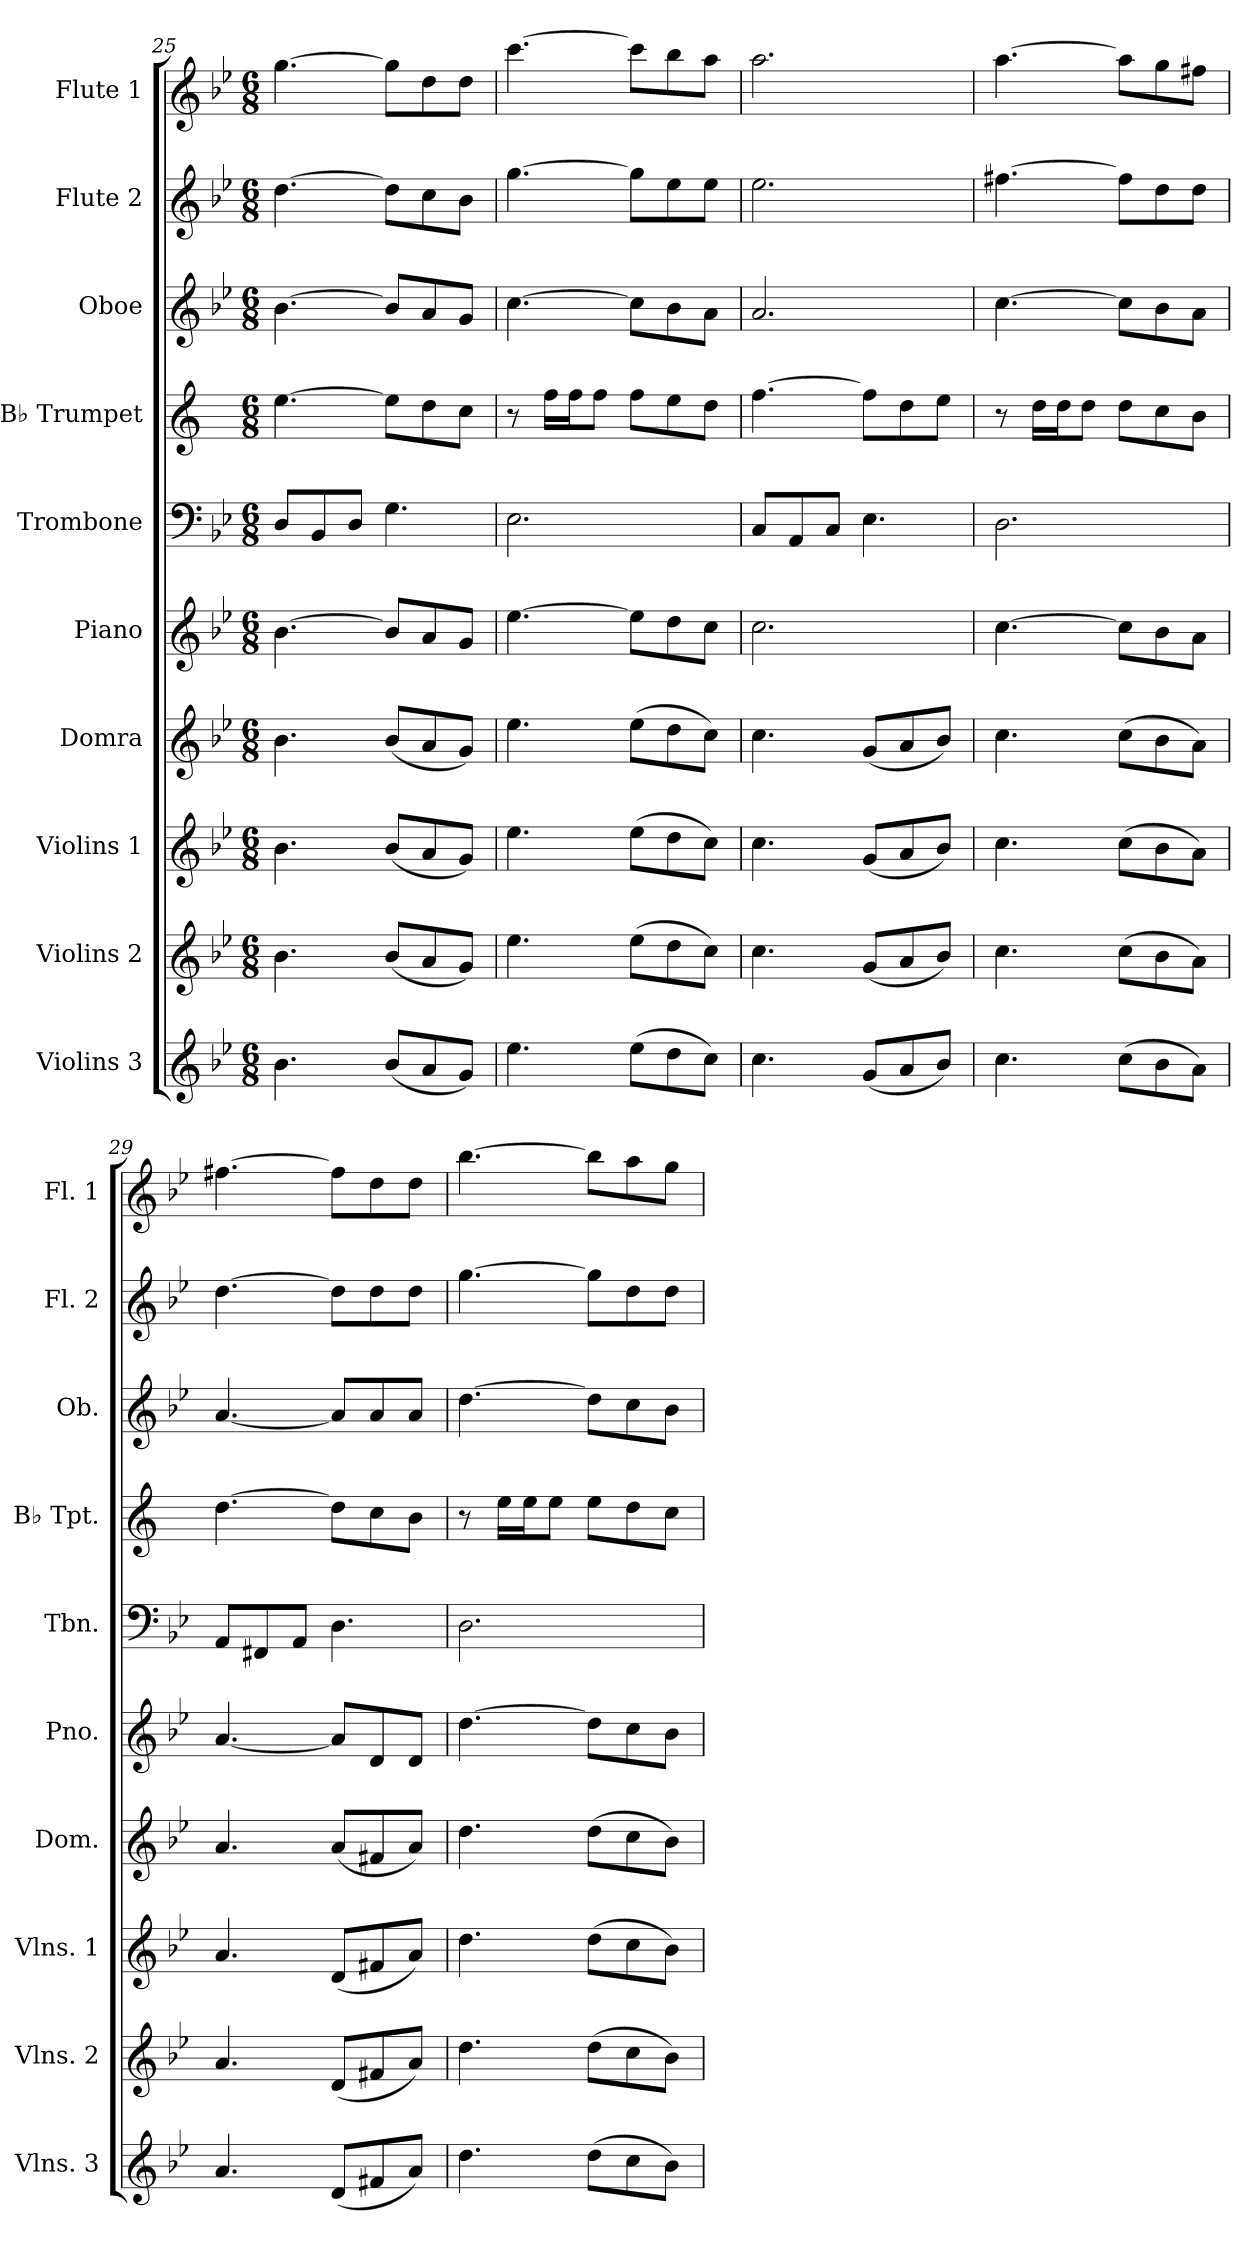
**kern	**kern	**kern	**kern	**kern	**kern	**kern	**kern	**kern	**kern
*part10	*part9	*part8	*part7	*part6	*part5	*part4	*part3	*part2	*part1
*staff10	*staff9	*staff8	*staff7	*staff6	*staff5	*staff4	*staff3	*staff2	*staff1
*I"Violins 3	*I"Violins 2	*I"Violins 1	*I"Domra	*I"Piano	*I"Trombone	*I"B♭ Trumpet	*I"Oboe	*I"Flute 2	*I"Flute 1
*I'Vlns. 3	*I'Vlns. 2	*I'Vlns. 1	*I'Dom.	*I'Pno.	*I'Tbn.	*I'B♭ Tpt.	*I'Ob.	*I'Fl. 2	*I'Fl. 1
*clefG2	*clefG2	*clefG2	*clefG2	*clefG2	*clefF4	*clefG2	*clefG2	*clefG2	*clefG2
*	*	*	*	*	*	*ITrd1c2	*	*	*
*k[b-e-]	*k[b-e-]	*k[b-e-]	*k[b-e-]	*k[b-e-]	*k[b-e-]	*k[b-e-]	*k[b-e-]	*k[b-e-]	*k[b-e-]
*M6/8	*M6/8	*M6/8	*M6/8	*M6/8	*M6/8	*M6/8	*M6/8	*M6/8	*M6/8
=25	=25	=25	=25	=25	=25	=25	=25	=25	=25
4.b-\	4.b-\	4.b-\	4.b-\	[4.b-\	8D/L	[4.dd\	[4.b-\	[4.dd\	[4.gg\
.	.	.	.	.	8BB-/	.	.	.	.
.	.	.	.	.	8D/J	.	.	.	.
(<8b-/L	(<8b-/L	(<8b-/L	(<8b-/L	8b-/L]	4.G\	8dd\L]	8b-/L]	8dd\L]	8gg\L]
8a/	8a/	8a/	8a/	8a/	.	8cc\	8a/	8cc\	8dd\
8g/J)	8g/J)	8g/J)	8g/J)	8g/J	.	8b-\J	8g/J	8b-\J	8dd\J
=26	=26	=26	=26	=26	=26	=26	=26	=26	=26
4.ee-\	4.ee-\	4.ee-\	4.ee-\	[4.ee-\	2.E-\	8r	[4.cc\	[4.gg\	[4.ccc\
.	.	.	.	.	.	16ee-\LL	.	.	.
.	.	.	.	.	.	16ee-\J	.	.	.
.	.	.	.	.	.	8ee-\J	.	.	.
(>8ee-\L	(>8ee-\L	(>8ee-\L	(>8ee-\L	8ee-\L]	.	8ee-\L	8cc\L]	8gg\L]	8ccc\L]
8dd\	8dd\	8dd\	8dd\	8dd\	.	8dd\	8b-\	8ee-\	8bb-\
8cc\J)	8cc\J)	8cc\J)	8cc\J)	8cc\J	.	8cc\J	8a\J	8ee-\J	8aa\J
=27	=27	=27	=27	=27	=27	=27	=27	=27	=27
4.cc\	4.cc\	4.cc\	4.cc\	2.cc\	8C/L	[4.ee-\	2.a/	2.ee-\	2.aa\
.	.	.	.	.	8AA/	.	.	.	.
.	.	.	.	.	8C/J	.	.	.	.
(<8g/L	(<8g/L	(<8g/L	(<8g/L	.	4.E-\	8ee-\L]	.	.	.
8a/	8a/	8a/	8a/	.	.	8cc\	.	.	.
8b-/J)	8b-/J)	8b-/J)	8b-/J)	.	.	8dd\J	.	.	.
=28	=28	=28	=28	=28	=28	=28	=28	=28	=28
4.cc\	4.cc\	4.cc\	4.cc\	[4.cc\	2.D\	8r	[4.cc\	[4.ff#X\	[4.aa\
.	.	.	.	.	.	16cc\LL	.	.	.
.	.	.	.	.	.	16cc\J	.	.	.
.	.	.	.	.	.	8cc\J	.	.	.
(>8cc\L	(>8cc\L	(>8cc\L	(>8cc\L	8cc\L]	.	8cc\L	8cc\L]	8ff#\L]	8aa\L]
8b-\	8b-\	8b-\	8b-\	8b-\	.	8b-\	8b-\	8dd\	8gg\
8a\J)	8a\J)	8a\J)	8a\J)	8a\J	.	8a\J	8a\J	8dd\J	8ff#X\J
!!LO:PB:g=z
=29	=29	=29	=29	=29	=29	=29	=29	=29	=29
4.a/	4.a/	4.a/	4.a/	[4.a/	8AA/L	[4.cc\	[4.a/	[4.dd\	[4.ff#X\
.	.	.	.	.	8FF#X/	.	.	.	.
.	.	.	.	.	8AA/J	.	.	.	.
(<8d/L	(<8d/L	(<8d/L	(<8a/L	8a/L]	4.D\	8cc\L]	8a/L]	8dd\L]	8ff#\L]
8f#X/	8f#X/	8f#X/	8f#X/	8d/	.	8b-\	8a/	8dd\	8dd\
8a/J)	8a/J)	8a/J)	8a/J)	8d/J	.	8a\J	8a/J	8dd\J	8dd\J
=30	=30	=30	=30	=30	=30	=30	=30	=30	=30
4.dd\	4.dd\	4.dd\	4.dd\	[4.dd\	2.D\	8r	[4.dd\	[4.gg\	[4.bb-\
.	.	.	.	.	.	16dd\LL	.	.	.
.	.	.	.	.	.	16dd\J	.	.	.
.	.	.	.	.	.	8dd\J	.	.	.
(>8dd\L	(>8dd\L	(>8dd\L	(>8dd\L	8dd\L]	.	8dd\L	8dd\L]	8gg\L]	8bb-\L]
8cc\	8cc\	8cc\	8cc\	8cc\	.	8cc\	8cc\	8dd\	8aa\
8b-\J)	8b-\J)	8b-\J)	8b-\J)	8b-\J	.	8b-\J	8b-\J	8dd\J	8gg\J
=	=	=	=	=	=	=	=	=	=
*-	*-	*-	*-	*-	*-	*-	*-	*-	*-
